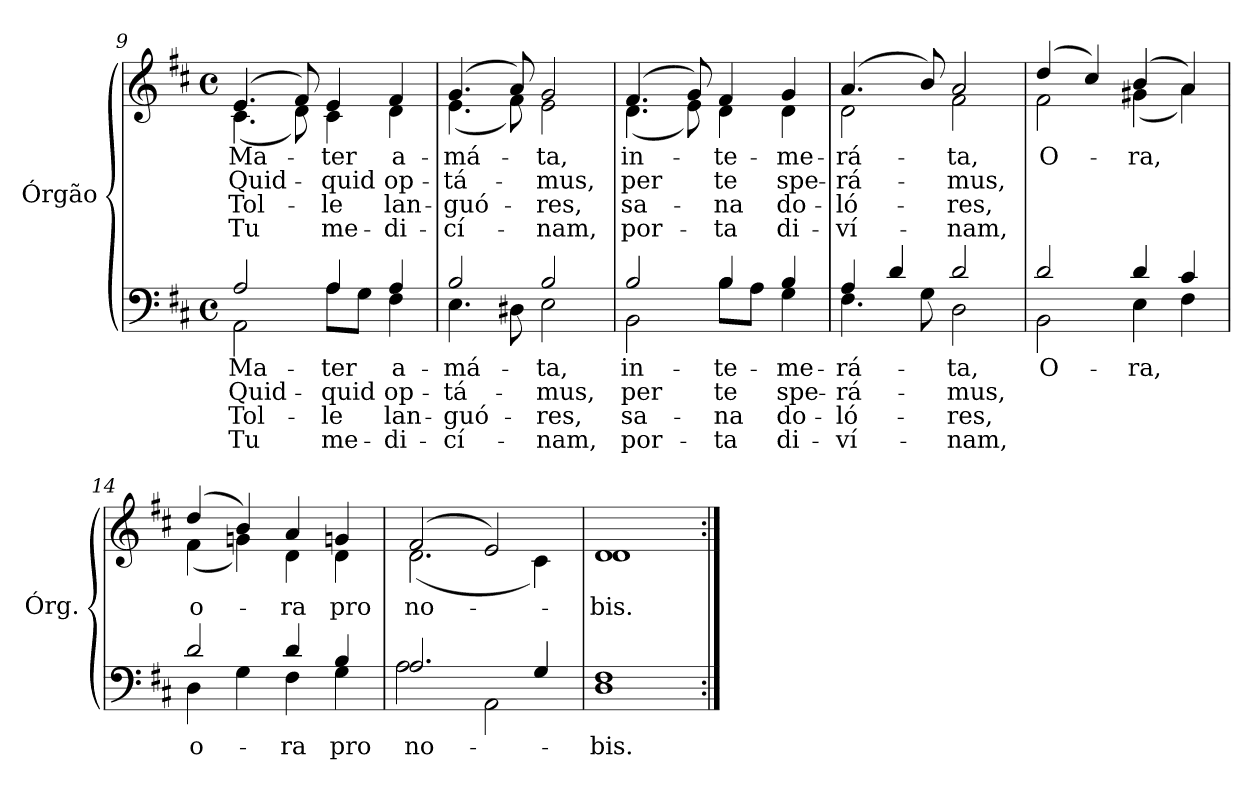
**kern	**text	**text	**text	**text	**kern	**text	**text	**text	**text
*part1	*part1	*part1	*part1	*part1	*part1	*part1	*part1	*part1	*part1
*staff2	*staff2	*staff2	*staff2	*staff2	*staff1	*staff1	*staff1	*staff1	*staff1
*I"Órgão	*	*	*	*	*	*	*	*	*
*I'Órg.	*	*	*	*	*	*	*	*	*
*clefF4	*	*	*	*	*clefG2	*	*	*	*
*k[f#c#]	*	*	*	*	*k[f#c#]	*	*	*	*
*D:	*	*	*	*	*D:	*	*	*	*
*M4/4	*	*	*	*	*M4/4	*	*	*	*
*met(c)	*	*	*	*	*met(c)	*	*	*	*
=9	=9	=9	=9	=9	=9	=9	=9	=9	=9
!	!LO:LY:b:color=#000000	!LO:LY:b:color=#000000	!LO:LY:b:color=#000000	!LO:LY:b:color=#000000	!	!	!	!	!
*^	*	*	*	*	*	*	*	*	*
!	!	!	!	!	!	!	!LO:LY:b:color=#000000	!LO:LY:b:color=#000000	!LO:LY:b:color=#000000	!LO:LY:b:color=#000000
*	*	*	*	*	*	*^	*	*	*	*
2Ai/	2AAi\	Ma-	Quid-	Tol-	Tu	(4.ei/	(4.c#i\	Ma-	Quid-	Tol-	Tu
.	.	.	.	.	.	8f#i/)	8di\)	.	.	.	.
!	!	!LO:LY:b:color=#000000	!LO:LY:b:color=#000000	!LO:LY:b:color=#000000	!LO:LY:b:color=#000000	!	!	!	!	!	!
!	!	!	!	!	!	!	!	!LO:LY:b:color=#000000	!LO:LY:b:color=#000000	!LO:LY:b:color=#000000	!LO:LY:b:color=#000000
4Ai/	8Ai\L	-ter	-quid	-le	me-	4ei/	4c#i\	-ter	-quid	-le	me-
.	8Gi\J	.	.	.	.	.	.	.	.	.	.
!	!	!LO:LY:b:color=#000000	!LO:LY:b:color=#000000	!LO:LY:b:color=#000000	!LO:LY:b:color=#000000	!	!	!	!	!	!
!	!	!	!	!	!	!	!	!LO:LY:b:color=#000000	!LO:LY:b:color=#000000	!LO:LY:b:color=#000000	!LO:LY:b:color=#000000
4Ai/	4F#i\	a-	op-	lan-	-di-	4f#i/	4di\	a-	op-	lan-	-di-
=10	=10	=10	=10	=10	=10	=10	=10	=10	=10	=10	=10
!	!	!LO:LY:b:color=#000000	!LO:LY:b:color=#000000	!LO:LY:b:color=#000000	!LO:LY:b:color=#000000	!	!	!	!	!	!
!	!	!	!	!	!	!	!	!LO:LY:b:color=#000000	!LO:LY:b:color=#000000	!LO:LY:b:color=#000000	!LO:LY:b:color=#000000
2Bi/	4.Ei\	-má-	-tá-	-guó-	-cí-	(4.gi/	(4.ei\	-má-	-tá-	-guó-	-cí-
.	8D#Xi\	.	.	.	.	8ai/)	8f#i\)	.	.	.	.
!	!	!LO:LY:b:color=#000000	!LO:LY:b:color=#000000	!LO:LY:b:color=#000000	!LO:LY:b:color=#000000	!	!	!	!	!	!
!	!	!	!	!	!	!	!	!LO:LY:b:color=#000000	!LO:LY:b:color=#000000	!LO:LY:b:color=#000000	!LO:LY:b:color=#000000
2Bi/	2Ei\	-ta,	-mus,	-res,	-nam,	2gi/	2ei\	-ta,	-mus,	-res,	-nam,
=11	=11	=11	=11	=11	=11	=11	=11	=11	=11	=11	=11
!	!	!LO:LY:b:color=#000000	!LO:LY:b:color=#000000	!LO:LY:b:color=#000000	!LO:LY:b:color=#000000	!	!	!	!	!	!
!	!	!	!	!	!	!	!	!LO:LY:b:color=#000000	!LO:LY:b:color=#000000	!LO:LY:b:color=#000000	!LO:LY:b:color=#000000
2Bi/	2BBi\	in-	per	sa-	por-	(4.f#i/	(4.di\	in-	per	sa-	por-
.	.	.	.	.	.	8gi/)	8ei\)	.	.	.	.
!	!	!LO:LY:b:color=#000000	!LO:LY:b:color=#000000	!LO:LY:b:color=#000000	!LO:LY:b:color=#000000	!	!	!	!	!	!
!	!	!	!	!	!	!	!	!LO:LY:b:color=#000000	!LO:LY:b:color=#000000	!LO:LY:b:color=#000000	!LO:LY:b:color=#000000
4Bi/	8Bi\L	-te-	te	-na	-ta	4f#i/	4di\	-te-	te	-na	-ta
.	8Ai\J	.	.	.	.	.	.	.	.	.	.
!	!	!LO:LY:b:color=#000000	!LO:LY:b:color=#000000	!LO:LY:b:color=#000000	!LO:LY:b:color=#000000	!	!	!	!	!	!
!	!	!	!	!	!	!	!	!LO:LY:b:color=#000000	!LO:LY:b:color=#000000	!LO:LY:b:color=#000000	!LO:LY:b:color=#000000
4Bi/	4Gi\	-me-	spe-	do-	di-	4gi/	4di\	-me-	spe-	do-	di-
=12	=12	=12	=12	=12	=12	=12	=12	=12	=12	=12	=12
!	!	!LO:LY:b:color=#000000	!LO:LY:b:color=#000000	!LO:LY:b:color=#000000	!LO:LY:b:color=#000000	!	!	!	!	!	!
!	!	!	!	!	!	!	!	!LO:LY:b:color=#000000	!LO:LY:b:color=#000000	!LO:LY:b:color=#000000	!LO:LY:b:color=#000000
4Ai/	4.F#i\	-rá-	-rá-	-ló-	-ví-	(4.ai/	2di\	-rá-	-rá-	-ló-	-ví-
4di/	.	.	.	.	.	.	.	.	.	.	.
.	8Gi\	.	.	.	.	8bi/)	.	.	.	.	.
!	!	!LO:LY:b:color=#000000	!LO:LY:b:color=#000000	!LO:LY:b:color=#000000	!LO:LY:b:color=#000000	!	!	!	!	!	!
!	!	!	!	!	!	!	!	!LO:LY:b:color=#000000	!LO:LY:b:color=#000000	!LO:LY:b:color=#000000	!LO:LY:b:color=#000000
2di/	2Di\	-ta,	-mus,	-res,	-nam,	2ai/	2f#i\	-ta,	-mus,	-res,	-nam,
!!LO:LB:g=z	!!
=13	=13	=13	=13	=13	=13	=13	=13	=13	=13	=13	=13
!	!	!LO:LY:b:color=#000000	!	!	!	!	!	!	!	!	!
!	!	!	!	!	!	!	!	!LO:LY:b:color=#000000	!	!	!
2di/	2BBi\	O-	.	.	.	(4ddi/	2f#i\	O-	.	.	.
.	.	.	.	.	.	4cc#i/)	.	.	.	.	.
!	!	!LO:LY:b:color=#000000	!	!	!	!	!	!	!	!	!
!	!	!	!	!	!	!	!	!LO:LY:b:color=#000000	!	!	!
4di/	4Ei\	-ra,	.	.	.	(4bi/	(4g#Xi\	-ra,	.	.	.
4c#i/	4F#i\	.	.	.	.	4ai/)	4ai\)	.	.	.	.
=14	=14	=14	=14	=14	=14	=14	=14	=14	=14	=14	=14
!	!	!LO:LY:b:color=#000000	!	!	!	!	!	!	!	!	!
!	!	!	!	!	!	!	!	!LO:LY:b:color=#000000	!	!	!
2di/	4Di\	o-	.	.	.	(4ddi/	(4f#i\	o-	.	.	.
.	4Gi\	.	.	.	.	4bi/)	4gni\)	.	.	.	.
!	!	!LO:LY:b:color=#000000	!	!	!	!	!	!	!	!	!
!	!	!	!	!	!	!	!	!LO:LY:b:color=#000000	!	!	!
4di/	4F#i\	-ra	.	.	.	4ai/	4di\	-ra	.	.	.
!	!	!LO:LY:b:color=#000000	!	!	!	!	!	!	!	!	!
!	!	!	!	!	!	!	!	!LO:LY:b:color=#000000	!	!	!
4Bi/	4Gi\	pro	.	.	.	4gni/	4di\	pro	.	.	.
=15	=15	=15	=15	=15	=15	=15	=15	=15	=15	=15	=15
!	!	!LO:LY:b:color=#000000	!	!	!	!	!	!	!	!	!
!	!	!	!	!	!	!	!	!LO:LY:b:color=#000000	!	!	!
2.Ai/	2Ai\	no-	.	.	.	(2f#i/	(2.di\	no-	.	.	.
.	2AAi\	.	.	.	.	2ei/)	.	.	.	.	.
4Gi/	.	.	.	.	.	.	4c#i\)	.	.	.	.
=16	=16	=16	=16	=16	=16	=16	=16	=16	=16	=16	=16
!	!	!LO:LY:b:color=#000000	!	!	!	!	!	!	!	!	!
!	!	!	!	!	!	!	!	!LO:LY:b:color=#000000	!	!	!
1F#i	1Di	-bis.	.	.	.	1di	1di	-bis.	.	.	.
*v	*v	*	*	*	*	*	*	*	*	*	*
*	*	*	*	*	*v	*v	*	*	*	*
=:|!	=:|!	=:|!	=:|!	=:|!	=:|!	=:|!	=:|!	=:|!	=:|!
*-	*-	*-	*-	*-	*-	*-	*-	*-	*-
